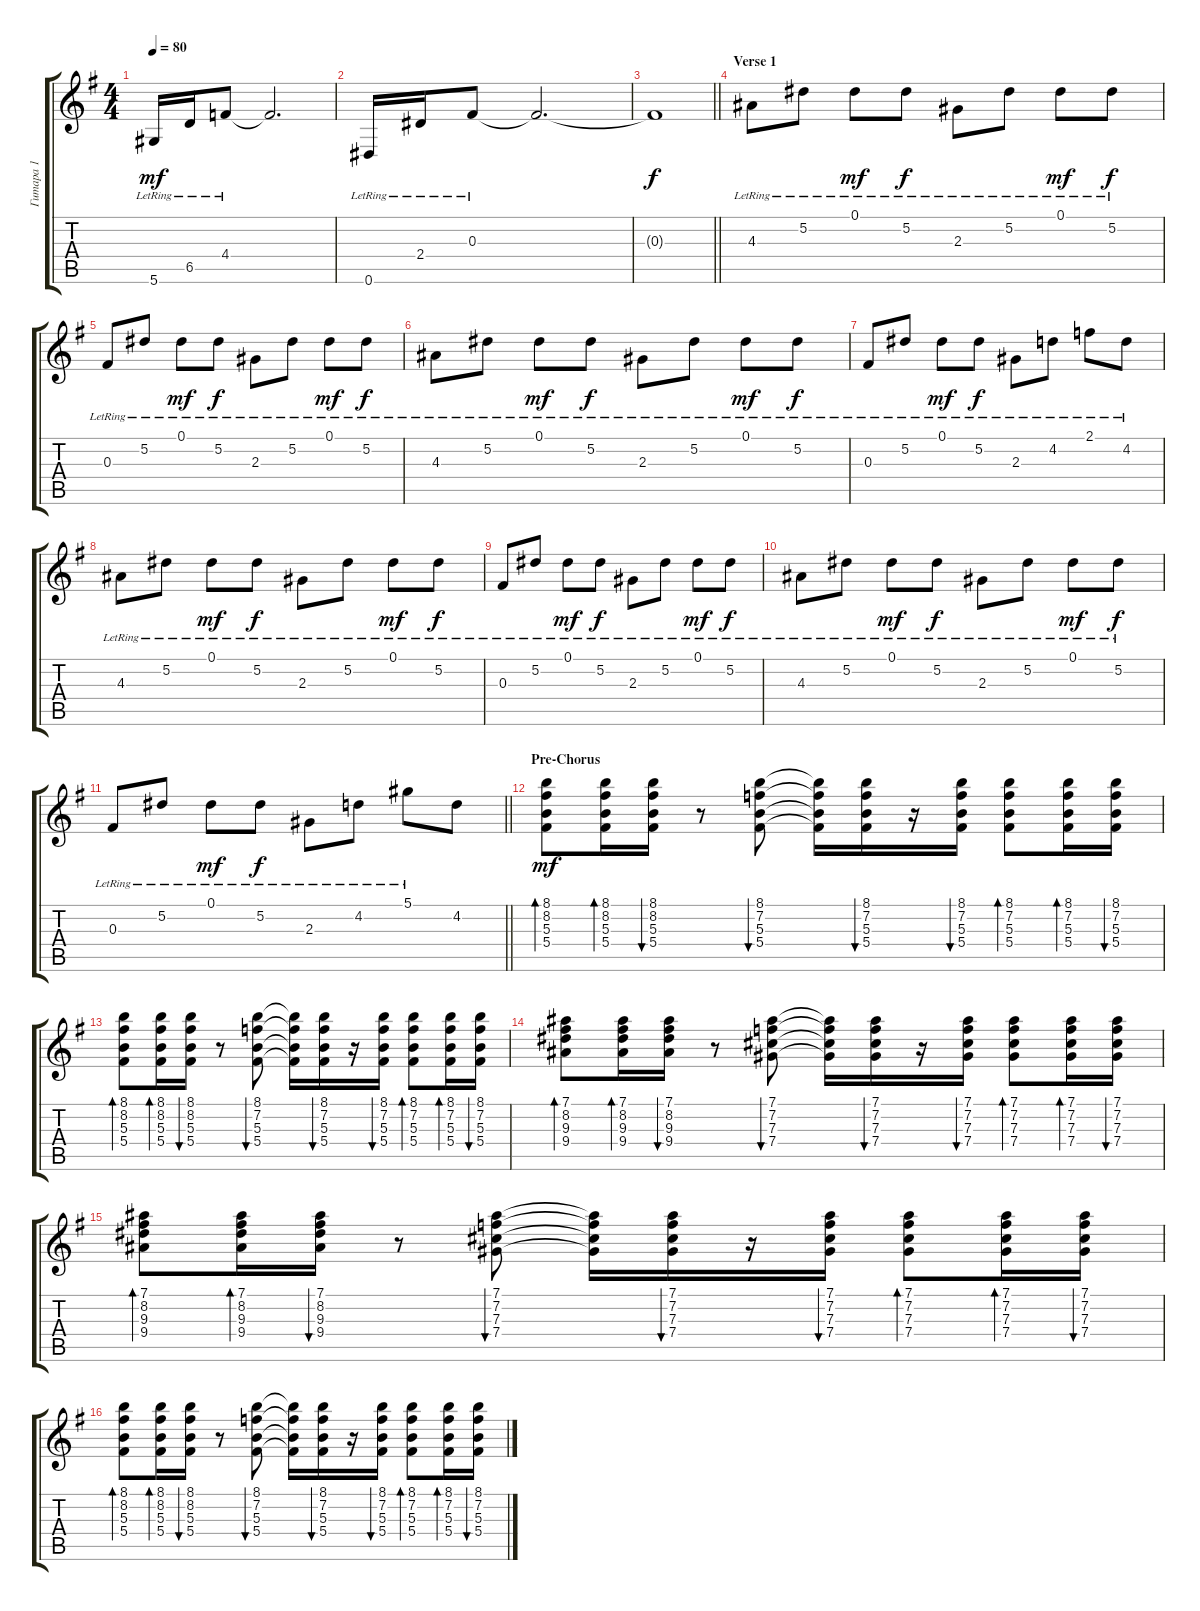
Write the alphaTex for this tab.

\track ("Гитара 1" "Гитара 1") {instrument distortionguitar}
\staff {score tabs}
\tuning (Eb4 Bb3 Gb3 Db3 Ab2 Eb2) {hide}
\ts (4 4)
\tempo 80
\clef g2
\ks eminor
5.6{lr}.16{dy mf} 6.5{lr}.16 4.4{lr}.8 4.4{t}.2{d} |
0.6{lr}.16 2.4{lr}.16 0.3{lr}.8 0.3{t}.2{d} |
\barLineRight lightlight
0.3{t}.1{dy f} |
\section ("" "Verse 1")
4.3{lr}.8{instrument electricguitarclean} 5.2{lr}.8 0.1{lr}.8{dy mf} 5.2{lr}.8{dy f} 2.3{lr}.8 5.2{lr}.8 0.1{lr}.8{dy mf} 5.2{lr}.8{dy f} |
0.3{lr}.8 5.2{lr}.8 0.1{lr}.8{dy mf} 5.2{lr}.8{dy f} 2.3{lr}.8 5.2{lr}.8 0.1{lr}.8{dy mf} 5.2{lr}.8{dy f} |
4.3{lr}.8 5.2{lr}.8 0.1{lr}.8{dy mf} 5.2{lr}.8{dy f} 2.3{lr}.8 5.2{lr}.8 0.1{lr}.8{dy mf} 5.2{lr}.8{dy f} |
0.3{lr}.8 5.2{lr}.8 0.1{lr}.8{dy mf} 5.2{lr}.8{dy f} 2.3{lr}.8 4.2{lr}.8 2.1{lr}.8 4.2{lr}.8 |
4.3{lr}.8 5.2{lr}.8 0.1{lr}.8{dy mf} 5.2{lr}.8{dy f} 2.3{lr}.8 5.2{lr}.8 0.1{lr}.8{dy mf} 5.2{lr}.8{dy f} |
0.3{lr}.8 5.2{lr}.8 0.1{lr}.8{dy mf} 5.2{lr}.8{dy f} 2.3{lr}.8 5.2{lr}.8 0.1{lr}.8{dy mf} 5.2{lr}.8{dy f} |
4.3{lr}.8 5.2{lr}.8 0.1{lr}.8{dy mf} 5.2{lr}.8{dy f} 2.3{lr}.8 5.2{lr}.8 0.1{lr}.8{dy mf} 5.2{lr}.8{dy f} |
\barLineRight lightlight
0.3{lr}.8 5.2{lr}.8 0.1{lr}.8{dy mf} 5.2{lr}.8{dy f} 2.3{lr}.8 4.2{lr}.8 5.1{lr}.8 4.2.8 |
\section ("" "Pre-Chorus")
(8.1 8.2 5.3 5.4).8{bd 30 dy mf} (8.1 8.2 5.3 5.4).16{bd 30} (8.1 8.2 5.3 5.4).16{bu 30} r.8 (8.1 7.2 5.3 5.4).8{bu 30} (8.1{t} 7.2{t} 5.3{t} 5.4{t}).16 (8.1 7.2 5.3 5.4).16{bu 30} r.16 (8.1 7.2 5.3 5.4).16{bu 30} (8.1 7.2 5.3 5.4).8{bd 30} (8.1 7.2 5.3 5.4).16{bd 30} (8.1 7.2 5.3 5.4).16{bu 30} |
(8.1 8.2 5.3 5.4).8{bd 30} (8.1 8.2 5.3 5.4).16{bd 30} (8.1 8.2 5.3 5.4).16{bu 30} r.8 (8.1 7.2 5.3 5.4).8{bu 30} (8.1{t} 7.2{t} 5.3{t} 5.4{t}).16 (8.1 7.2 5.3 5.4).16{bu 30} r.16 (8.1 7.2 5.3 5.4).16{bu 30} (8.1 7.2 5.3 5.4).8{bd 30} (8.1 7.2 5.3 5.4).16{bd 30} (8.1 7.2 5.3 5.4).16{bu 30} |
(7.1 8.2 9.3 9.4).8{bd 30} (7.1 8.2 9.3 9.4).16{bd 30} (7.1 8.2 9.3 9.4).16{bu 30} r.8 (7.1 7.2 7.3 7.4).8{bu 30} (7.1{t} 7.2{t} 7.3{t} 7.4{t}).16 (7.1 7.2 7.3 7.4).16{bu 30} r.16 (7.1 7.2 7.3 7.4).16{bu 30} (7.1 7.2 7.3 7.4).8{bd 30} (7.1 7.2 7.3 7.4).16{bd 30} (7.1 7.2 7.3 7.4).16{bu 30} |
(7.1 8.2 9.3 9.4).8{bd 30} (7.1 8.2 9.3 9.4).16{bd 30} (7.1 8.2 9.3 9.4).16{bu 30} r.8 (7.1 7.2 7.3 7.4).8{bu 30} (7.1{t} 7.2{t} 7.3{t} 7.4{t}).16 (7.1 7.2 7.3 7.4).16{bu 30} r.16 (7.1 7.2 7.3 7.4).16{bu 30} (7.1 7.2 7.3 7.4).8{bd 30} (7.1 7.2 7.3 7.4).16{bd 30} (7.1 7.2 7.3 7.4).16{bu 30} |
(8.1 8.2 5.3 5.4).8{bd 30} (8.1 8.2 5.3 5.4).16{bd 30} (8.1 8.2 5.3 5.4).16{bu 30} r.8 (8.1 7.2 5.3 5.4).8{bu 30} (8.1{t} 7.2{t} 5.3{t} 5.4{t}).16 (8.1 7.2 5.3 5.4).16{bu 30} r.16 (8.1 7.2 5.3 5.4).16{bu 30} (8.1 7.2 5.3 5.4).8{bd 30} (8.1 7.2 5.3 5.4).16{bd 30} (8.1 7.2 5.3 5.4).16{bu 30}
